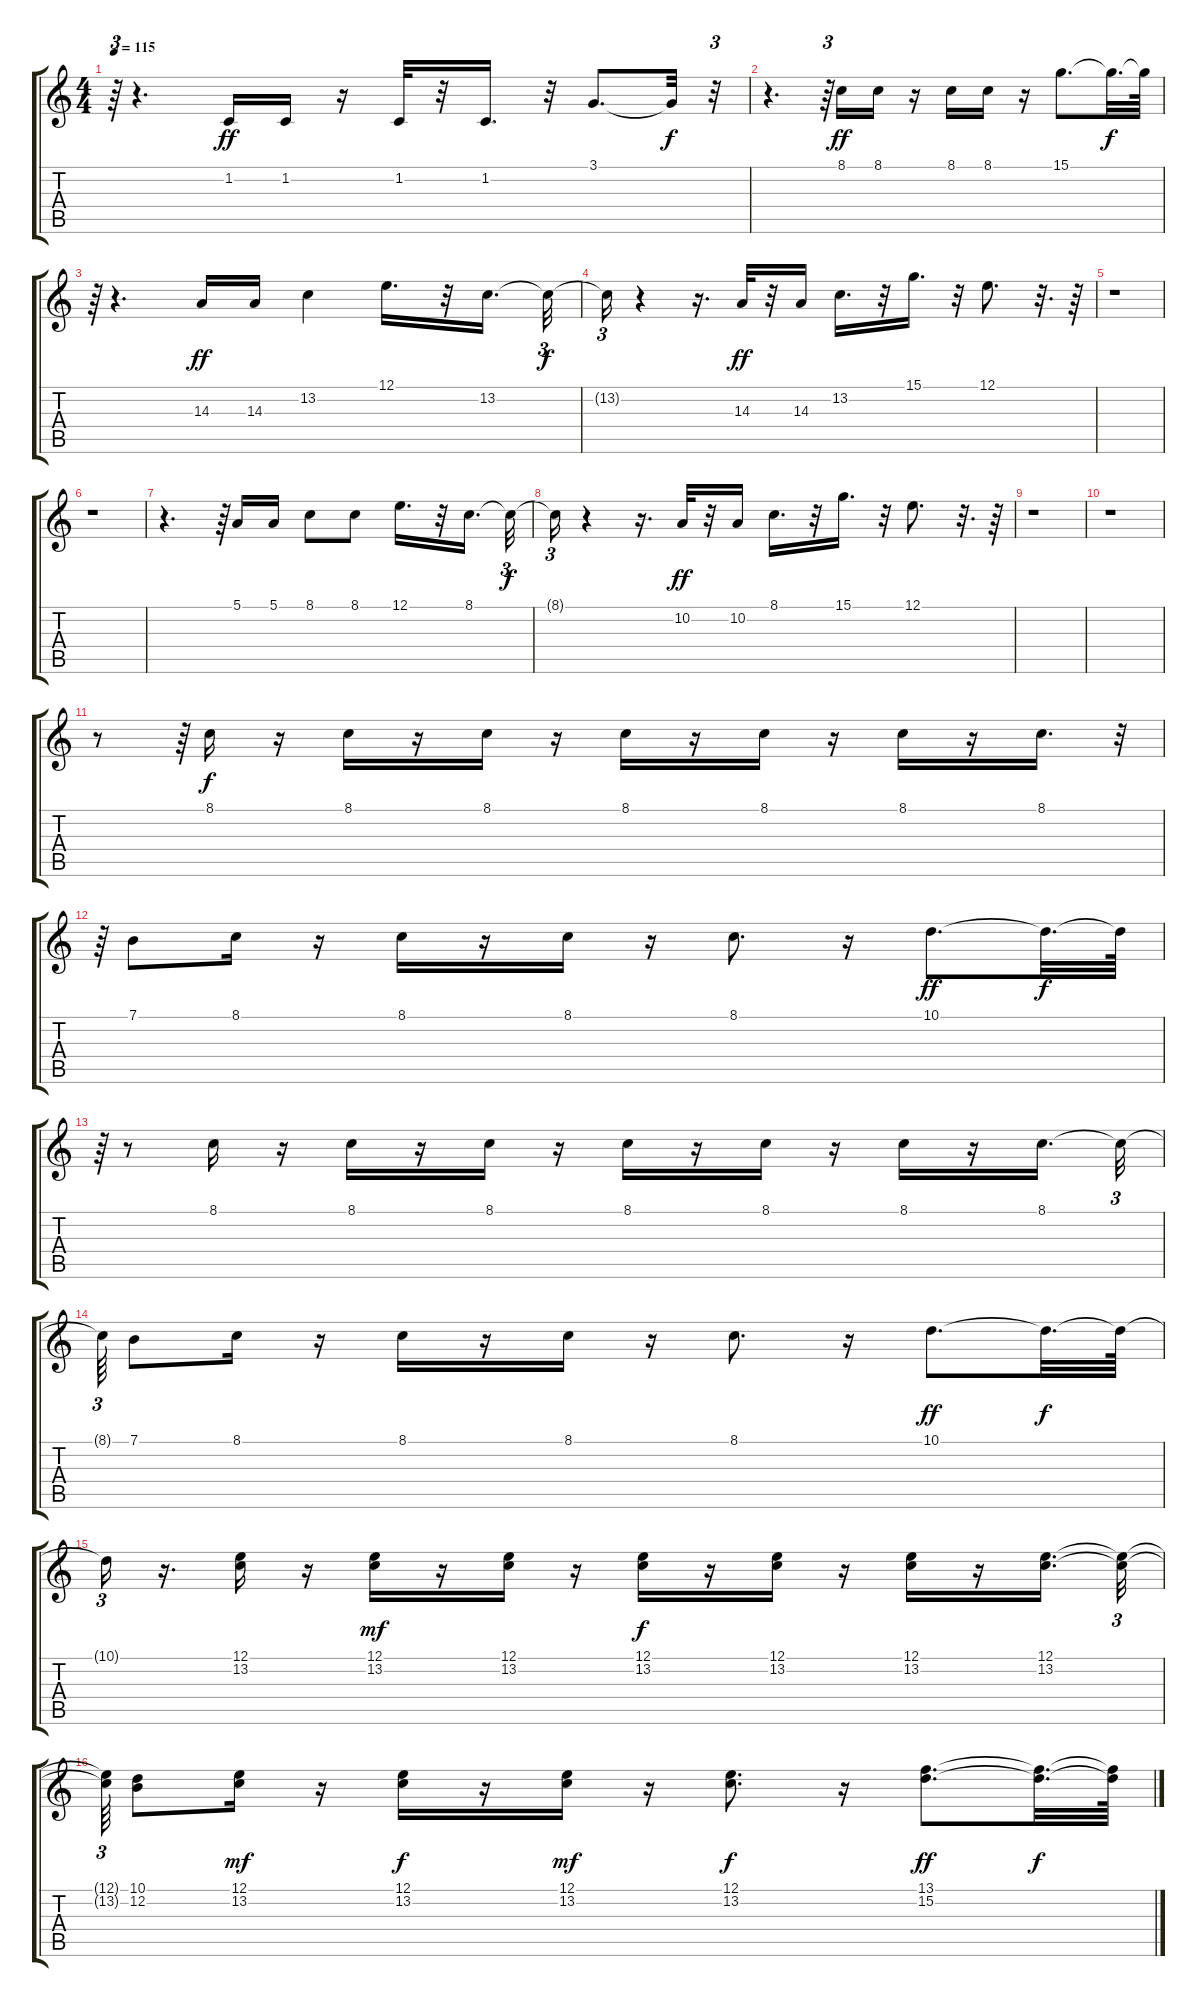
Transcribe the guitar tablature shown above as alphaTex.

\track "" {instrument vibraphone}
\staff {score tabs}
\tuning (E4 B3 G3 D3 A2 E2) {hide}
\ts (4 4)
\tempo 115
\clef g2
\ks c
r.64{tu (3 2) dy f} r.4{d} 1.2.16{dy ff} 1.2.16 r.16 1.2.32 r.32 1.2.16{d} r.32 3.1.8{d} 3.1{t}.32{dy f} r.32{tu (3 2)} |
r.4{d} r.64{tu (3 2)} 8.1.16{dy ff} 8.1.16 r.16 8.1.16 8.1.16 r.16 15.1.8{d} 15.1{t}.32{d dy f} 15.1{t}.64 |
r.64{tu (3 2)} r.4{d} 14.3.16{dy ff} 14.3.16 13.2.4 12.1.16{d} r.32 13.2.16{d} 13.2{t}.32{tu (3 2) dy f} |
13.2{t}.16{tu (3 2)} r.4 r.16{d} 14.3.32{dy ff} r.32 14.3.16 13.2.16{d} r.32 15.1.16{d} r.32 12.1.8{d} r.32{d} r.64 |
r.1 |
r.1 |
r.4{d} r.64{tu (3 2)} 5.1.16 5.1.16 8.1.8 8.1.8 12.1.16{d} r.32 8.1.16{d} 8.1{t}.32{tu (3 2) dy f} |
8.1{t}.16{tu (3 2)} r.4 r.16{d} 10.2.32{dy ff} r.32 10.2.16 8.1.16{d} r.32 15.1.16{d} r.32 12.1.8{d} r.32{d} r.64 |
r.1 |
r.1 |
r.8 r.64{tu (3 2)} 8.1.16{dy f} r.16 8.1.16 r.16 8.1.16 r.16 8.1.16 r.16 8.1.16 r.16 8.1.16 r.16 8.1.16{d} r.32{tu (3 2)} |
r.64{tu (3 2)} 7.1.8 8.1.16 r.16 8.1.16 r.16 8.1.16 r.16 8.1.8{d} r.16 10.1.8{d dy ff} 10.1{t}.32{d dy f} 10.1{t}.64 |
r.64{tu (3 2)} r.8 8.1.16 r.16 8.1.16 r.16 8.1.16 r.16 8.1.16 r.16 8.1.16 r.16 8.1.16 r.16 8.1.16{d} 8.1{t}.32{tu (3 2)} |
8.1{t}.64{tu (3 2)} 7.1.8 8.1.16 r.16 8.1.16 r.16 8.1.16 r.16 8.1.8{d} r.16 10.1.8{d dy ff} 10.1{t}.32{d dy f} 10.1{t}.64 |
10.1{t}.16{tu (3 2)} r.16{d} (12.1 13.2).16 r.16 (12.1 13.2).16{dy mf} r.16 (12.1 13.2).16 r.16 (12.1 13.2).16{dy f} r.16 (12.1 13.2).16 r.16 (12.1 13.2).16 r.16 (12.1 13.2).16{d} (12.1{t} 13.2{t}).32{tu (3 2)} |
(12.1{t} 13.2{t}).64{tu (3 2)} (10.1 12.2).8 (12.1 13.2).16{dy mf} r.16 (12.1 13.2).16{dy f} r.16 (12.1 13.2).16{dy mf} r.16 (12.1 13.2).8{d dy f} r.16 (13.1 15.2).8{d dy ff} (13.1{t} 15.2{t}).32{d dy f} (13.1{t} 15.2{t}).64
